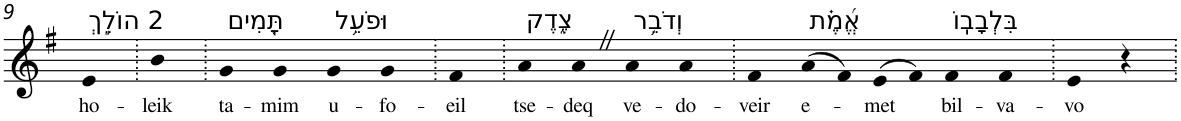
**kern	**text
*part1	*part1
*staff1	*staff1
*I"Piano	*
*I'Pno	*
!!LO:PB:g=z
*clefG2	*
*k[f#]	*
*G:	*
=9	=9
!LO:TX:a:t=2 הוֹלֵ֣ךְ	!
!	!LO:LY:b
4e	ho-
=10.	=10.
!	!LO:LY:b
4b	-leik
=11.	=11.
!LO:TX:a:t=תָּ֭מִים	!
!	!LO:LY:b
4g	ta-
!	!LO:LY:b
4g	-mim
!LO:TX:a:t=וּפֹעֵ֥ל	!
!	!LO:LY:b
4g	u-
!	!LO:LY:b
4g	-fo-
=12.	=12.
!	!LO:LY:b
4f#	-eil
=13.	=13.
!LO:TX:a:t=צֶ֑דֶק	!
!	!LO:LY:b
4a	tse-
!	!LO:LY:b
4aZ	-deq
!LO:TX:a:t=וְדֹבֵ֥ר	!
!	!LO:LY:b
4a	ve-
!	!LO:LY:b
4a	-do-
=14.	=14.
!	!LO:LY:b
4f#	-veir
!LO:TX:a:t=אֱ֝מֶ֗ת	!
!	!LO:LY:b
(>8a	e-
8f#)	.
!	!LO:LY:b
(>8e	-met
8f#)	.
!LO:TX:a:t=בִּלְבָבֽוֹ	!
!	!LO:LY:b
4f#	bil-
!	!LO:LY:b
4f#	-va-
=15.	=15.
!	!LO:LY:b
4e	-vo
4r	.
=.	=.
*-	*-
